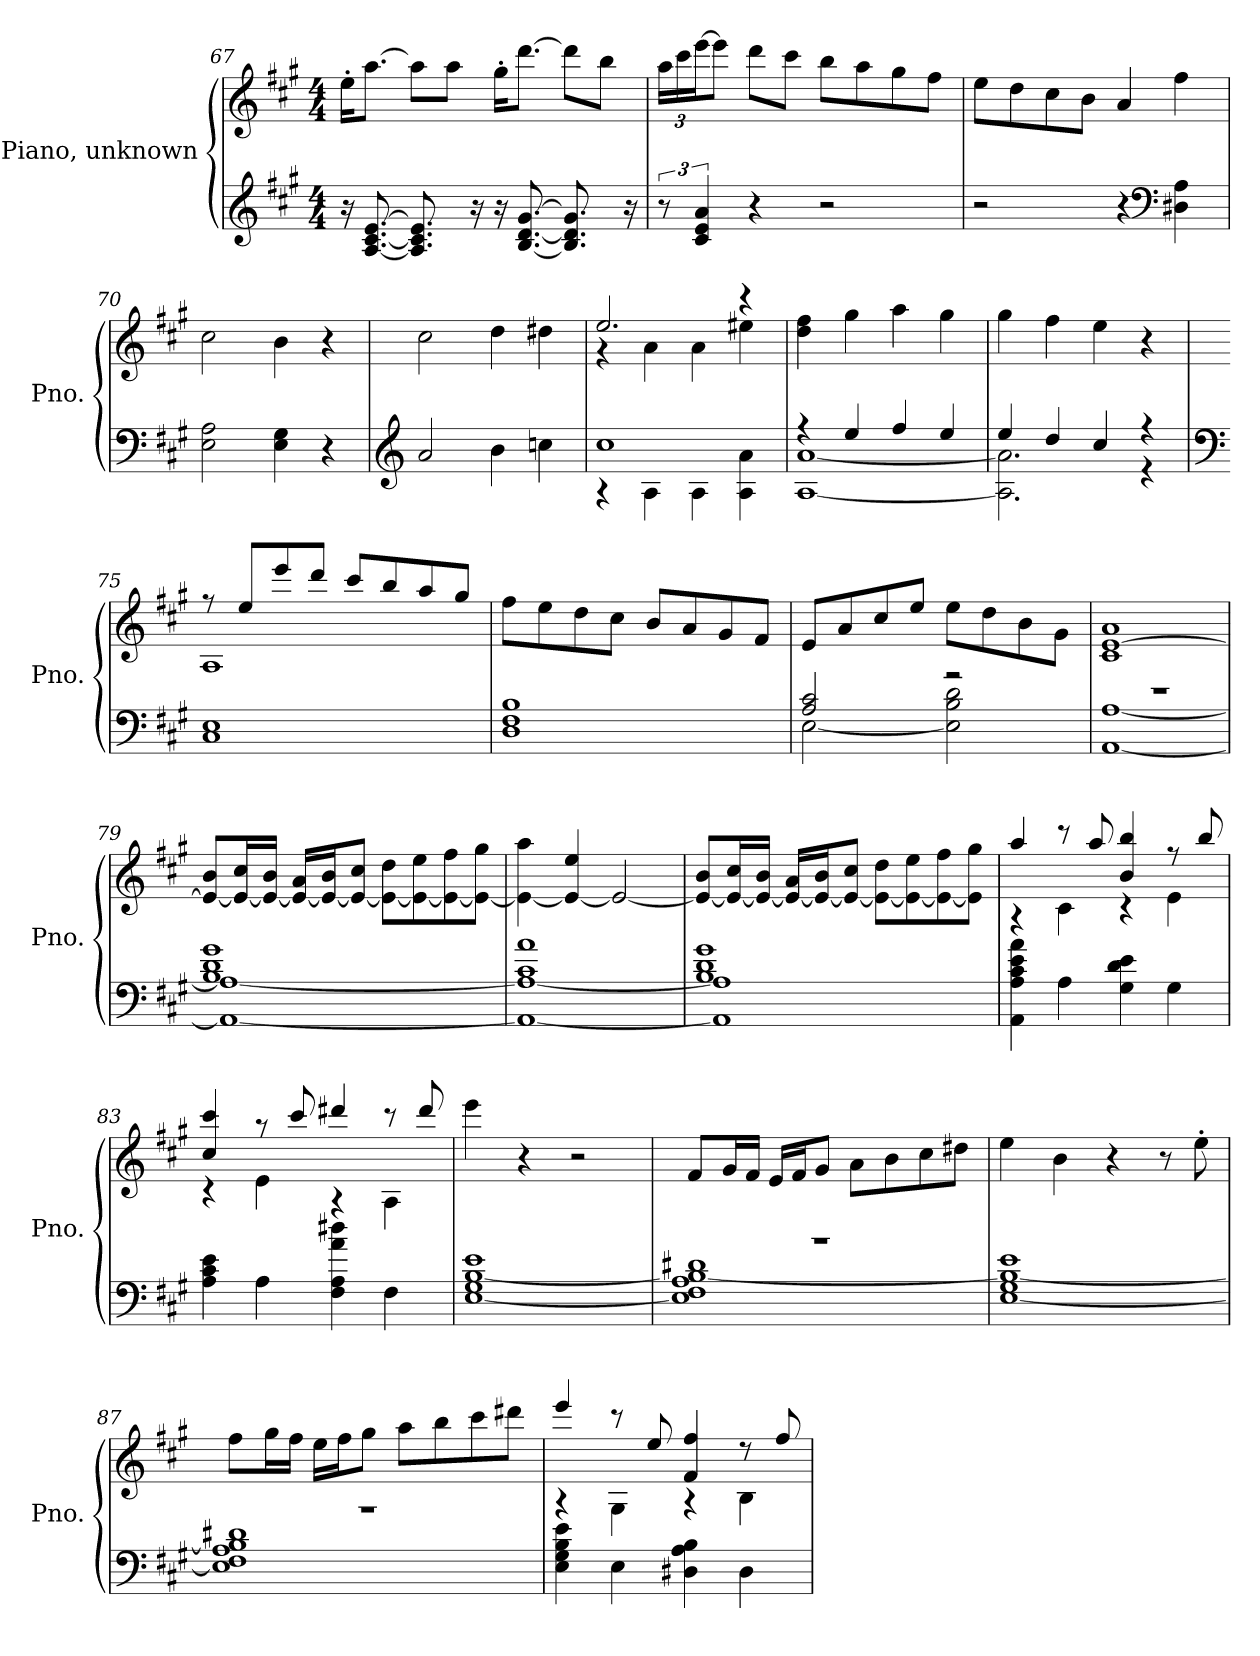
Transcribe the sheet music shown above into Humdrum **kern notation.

**kern	**kern
*part1	*part1
*staff2	*staff1
*I"Piano, unknown	*
*I'Pno.	*
!!LO:LB:g=z
*clefG2	*clefG2
*k[f#c#g#]	*k[f#c#g#]
*M4/4	*M4/4
=67	=67
16r	16ee'\KL
[8.A/ [8.c#/ [8.e/	[8.aa\J
8.A/] 8.c#/] 8.e/]	8aa\L]
.	8aa\J
16r	.
16r	16gg#'\KL
[8.B/ [8.d/ [8.g#/	[8.ddd\J
8.B/] 8.d/] 8.g#/]	8ddd\L]
.	8bb\J
16r	.
=68	=68
*	*Xbrackettup
12r	24aa\LL
.	24ccc#\
6c#/ 6e/ 6a/	[24eee\J
.	8eee\J]
4r	8ddd\L
.	8ccc#\J
2r	8bb\L
.	8aa\
.	8gg#\
.	8ff#\J
=69	=69
2r	8ee\L
.	8dd\
.	8cc#\
.	8b\J
4r	4a/
*clefF4	*
4D#X\ 4A\	4ff#\
=70	=70
2E\ 2A\	2cc#\
4E\ 4G#\	4b\
4r	4r
!!LO:LB:g=z
=71	=71
*clefG2	*
2a/	2cc#\
4b\	4dd\
4ccn\	4dd#X\
=72	=72
*^	*^
1cc#	4r	2.ee/	4r
.	4A\	.	4a\
.	4A\	.	4a\
.	4A\ 4a\	4r	4ee#X\
*	*	*v	*v
=73	=73	=73
4r	[1A [1a	4dd\ 4ff#\
4ee/	.	4gg#\
4ff#/	.	4aa\
4ee/	.	4gg#\
=74	=74	=74
4ee/	2.A\] 2.a\]	4gg#\
4dd/	.	4ff#\
4cc#/	.	4ee\
4r	4r	4r
*v	*v	*
=75	=75
*clefF4	*
*	*^
1C# 1E	8r	1A
.	8ee/L	.
.	8eee/	.
.	8ddd/J	.
.	8ccc#/L	.
.	8bb/	.
.	8aa/	.
.	8gg#/J	.
*	*v	*v
=76	=76
1D 1F# 1B	8ff#\L
.	8ee\
.	8dd\
.	8cc#\J
.	8b/L
.	8a/
.	8g#/
.	8f#/J
!!LO:LB:g=z
=77	=77
*^	*
2A/ 2c#/	[2E\	8e/L
.	.	8a/
.	.	8cc#/
.	.	8ee/J
2r	2E\] 2B\ 2d\	8ee\L
.	.	8dd\
.	.	8b\
.	.	8g#\J
=78	=78	=78
*	*	*^
1r	[1AA [1A	[1e	1c# 1a
*	*	*v	*v
=79	=79	=79
1B 1d 1g#	1AA_ 1A_	8e/_ 8b/L
.	.	16e/_ 16cc#/L
.	.	16e/_ 16b/JJ
.	.	16e/_ 16a/LL
.	.	16e/_ 16b/J
.	.	8e/_ 8cc#/J
.	.	8e\_ 8dd\L
.	.	8e\_ 8ee\
.	.	8e\_ 8ff#\
.	.	8e\_ 8gg#\J
=80	=80	=80
1c# 1a	1AA_ 1A_	4e\_ 4aa\
.	.	4e/_ 4ee/
.	.	2e/_
!!LO:PB:g=z
=81	=81	=81
1B 1d 1g#	1AA] 1A]	8e/_ 8b/L
.	.	16e/_ 16cc#/L
.	.	16e/_ 16b/JJ
.	.	16e/_ 16a/LL
.	.	16e/_ 16b/J
.	.	8e/_ 8cc#/J
.	.	8e\_ 8dd\L
.	.	8e\_ 8ee\
.	.	8e\_ 8ff#\
.	.	8e\] 8gg#\J
*v	*v	*
=82	=82
*	*^
4AA\ 4A\ 4c#\ 4e\ 4a\	4aa/	4r
4A\	8r	4c#\
.	8aa/	.
4G#\ 4d\ 4e\	4b/ 4bb/	4r
4G#\	8r	4e\
.	8bb/	.
=83	=83	=83
4A\ 4c#\ 4e\	4cc#/ 4ccc#/	4r
4A\	8r	4e\
.	8ccc#/	.
4F#\ 4A\ 4a\ 4dd#X\	4ddd#X/	4r
4F#\	8r	4A\
.	8ddd#/	.
*	*v	*v
=84	=84
*^	*
1G# 1e	[1E [1B	4eee\
.	.	4r
.	.	2r
!!LO:LB:g=z
=85	=85	=85
1r	1E] 1F# 1A 1B_ 1d#X	8f#/L
.	.	16g#/L
.	.	16f#/JJ
.	.	16e/LL
.	.	16f#/J
.	.	8g#/J
.	.	8a\L
.	.	8b\
.	.	8cc#\
.	.	8dd#X\J
=86	=86	=86
1G# 1e	[1E 1B_	4ee\
.	.	4b\
.	.	4r
.	.	8r
.	.	8ee'\
=87	=87	=87
1r	1E] 1F# 1A 1B] 1d#X	8ff#\L
.	.	16gg#\L
.	.	16ff#\JJ
.	.	16ee\LL
.	.	16ff#\J
.	.	8gg#\J
.	.	8aa\L
.	.	8bb\
.	.	8ccc#\
.	.	8ddd#X\J
*v	*v	*
=88	=88
*	*^
4E\ 4G#\ 4B\ 4e\	4eee/	4r
4E\	8r	4G#\
.	8ee/	.
4D#X\ 4A\ 4B\	4f#/ 4ff#/	4r
4D#\	8r	4B\
.	8ff#/	.
*	*v	*v
=	=
*-	*-
